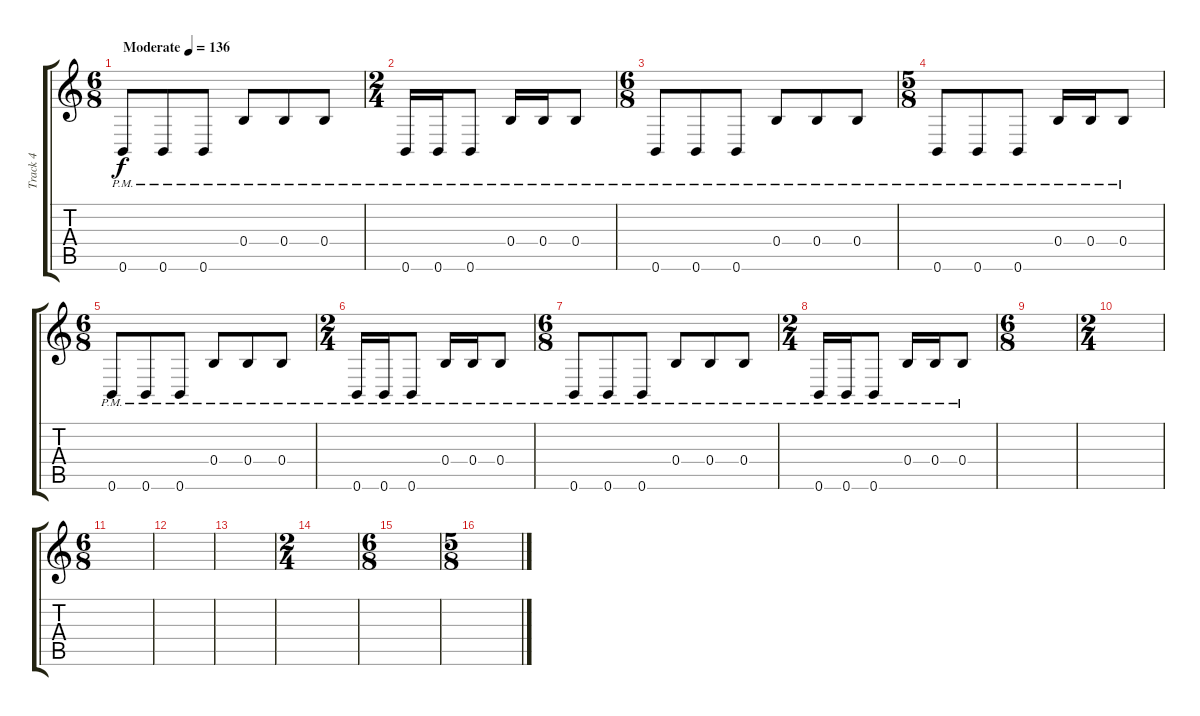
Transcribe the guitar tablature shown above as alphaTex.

\track ("Track 4" "Track 4") {instrument electricbasspick}
\staff {score tabs}
\tuning (B3 Ab3 E3 B2 Gb2 B1) {hide}
\ts (6 8)
\tempo (136 "Moderate")
\clef g2
\ks c
0.6{pm}.8{dy f instrument electricbasspick} 0.6{pm}.8 0.6{pm}.8 0.4{pm}.8 0.4{pm}.8 0.4{pm}.8 |
\ts (2 4)
0.6{pm}.16 0.6{pm}.16 0.6{pm}.8 0.4{pm}.16 0.4{pm}.16 0.4{pm}.8 |
\ts (6 8)
0.6{pm}.8 0.6{pm}.8 0.6{pm}.8 0.4{pm}.8 0.4{pm}.8 0.4{pm}.8 |
\ts (5 8)
0.6{pm}.8 0.6{pm}.8 0.6{pm}.8 0.4{pm}.16 0.4{pm}.16 0.4{pm}.8 |
\ts (6 8)
0.6{pm}.8 0.6{pm}.8 0.6{pm}.8 0.4{pm}.8 0.4{pm}.8 0.4{pm}.8 |
\ts (2 4)
0.6{pm}.16 0.6{pm}.16 0.6{pm}.8 0.4{pm}.16 0.4{pm}.16 0.4{pm}.8 |
\ts (6 8)
0.6{pm}.8 0.6{pm}.8 0.6{pm}.8 0.4{pm}.8 0.4{pm}.8 0.4{pm}.8 |
\ts (2 4)
0.6{pm}.16 0.6{pm}.16 0.6{pm}.8 0.4{pm}.16 0.4{pm}.16 0.4{pm}.8 |
\ts (6 8)
|
\ts (2 4)
|
\ts (6 8)
|
|
|
\ts (2 4)
|
\ts (6 8)
|
\ts (5 8)
